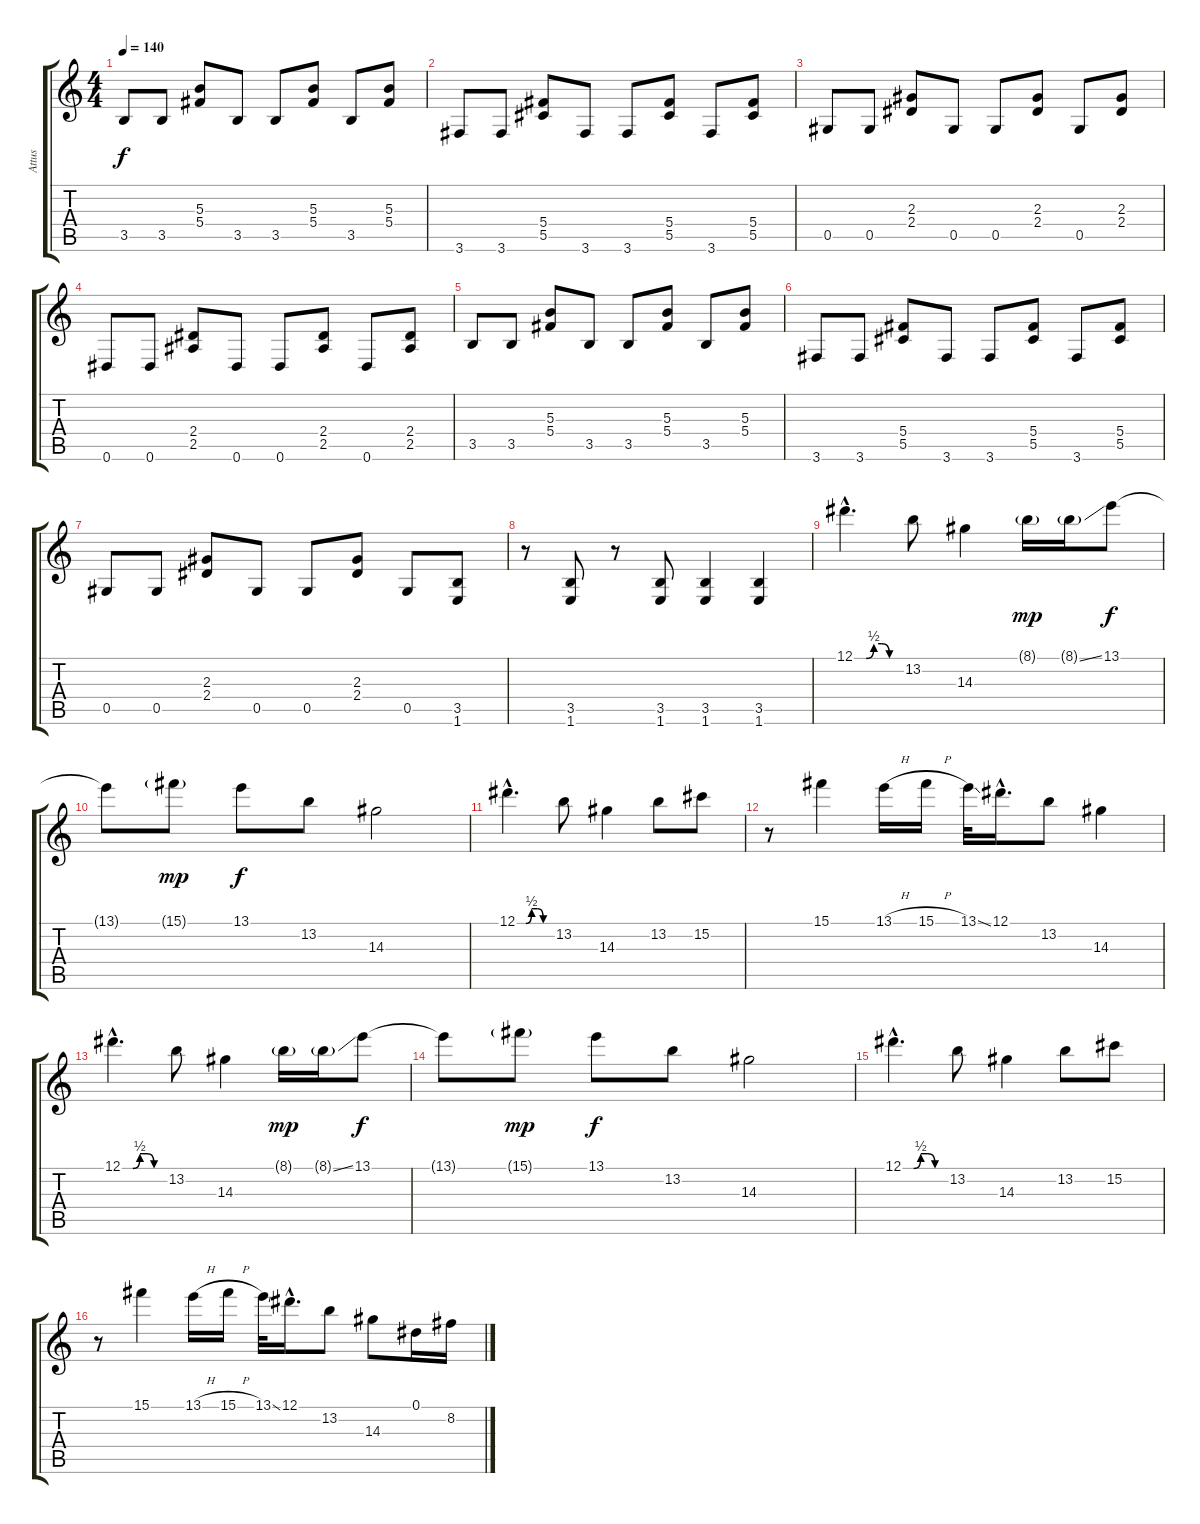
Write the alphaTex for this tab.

\track ("Attus" "Attus") {instrument overdrivenguitar}
\staff {score tabs}
\tuning (Eb4 Bb3 Gb3 Db3 Ab2 Eb2) {hide}
\ts (4 4)
\tempo 140
\clef g2
\ks c
3.5.8{dy f} 3.5.8 (5.3 5.4).8 3.5.8 3.5.8 (5.3 5.4).8 3.5.8 (5.3 5.4).8 |
3.6.8 3.6.8 (5.4 5.5).8 3.6.8 3.6.8 (5.4 5.5).8 3.6.8 (5.4 5.5).8 |
0.5.8 0.5.8 (2.3 2.4).8 0.5.8 0.5.8 (2.3 2.4).8 0.5.8 (2.3 2.4).8 |
0.6.8 0.6.8 (2.4 2.5).8 0.6.8 0.6.8 (2.4 2.5).8 0.6.8 (2.4 2.5).8 |
3.5.8 3.5.8 (5.3 5.4).8 3.5.8 3.5.8 (5.3 5.4).8 3.5.8 (5.3 5.4).8 |
3.6.8 3.6.8 (5.4 5.5).8 3.6.8 3.6.8 (5.4 5.5).8 3.6.8 (5.4 5.5).8 |
0.5.8 0.5.8 (2.3 2.4).8 0.5.8 0.5.8 (2.3 2.4).8 0.5.8 (3.5 1.6).8 |
r.8 (3.5 1.6).8 r.8 (3.5 1.6).8 (3.5 1.6).4 (3.5 1.6).4 |
12.1{be (custom 0 0 15 0 25 2 35 2 45 0 60 0) hac}.4{d volume 16} 13.2.8 14.3.4 8.1{g}.16{dy mp} 8.1{ss g}.16 13.1.8{dy f} |
13.1{t}.8 15.1{g}.8{dy mp} 13.1.8{dy f} 13.2.8 14.3.2 |
12.1{be (custom 0 0 15 0 25 2 35 2 45 0 60 0) hac}.4{d} 13.2.8 14.3.4 13.2.8 15.2.8 |
r.8 15.1.4 13.1{h}.16 15.1{h}.16 13.1{ss}.32 12.1{hac}.16{d} 13.2.8 14.3.4 |
12.1{be (custom 0 0 15 0 25 2 35 2 45 0 60 0) hac}.4{d} 13.2.8 14.3.4 8.1{g}.16{dy mp} 8.1{ss g}.16 13.1.8{dy f} |
13.1{t}.8 15.1{g}.8{dy mp} 13.1.8{dy f} 13.2.8 14.3.2 |
12.1{be (custom 0 0 15 0 25 2 35 2 45 0 60 0) hac}.4{d} 13.2.8 14.3.4 13.2.8 15.2.8 |
r.8 15.1.4 13.1{h}.16 15.1{h}.16 13.1{ss}.32 12.1{hac}.16{d} 13.2.8 14.3.8 0.1.16 8.2.16
